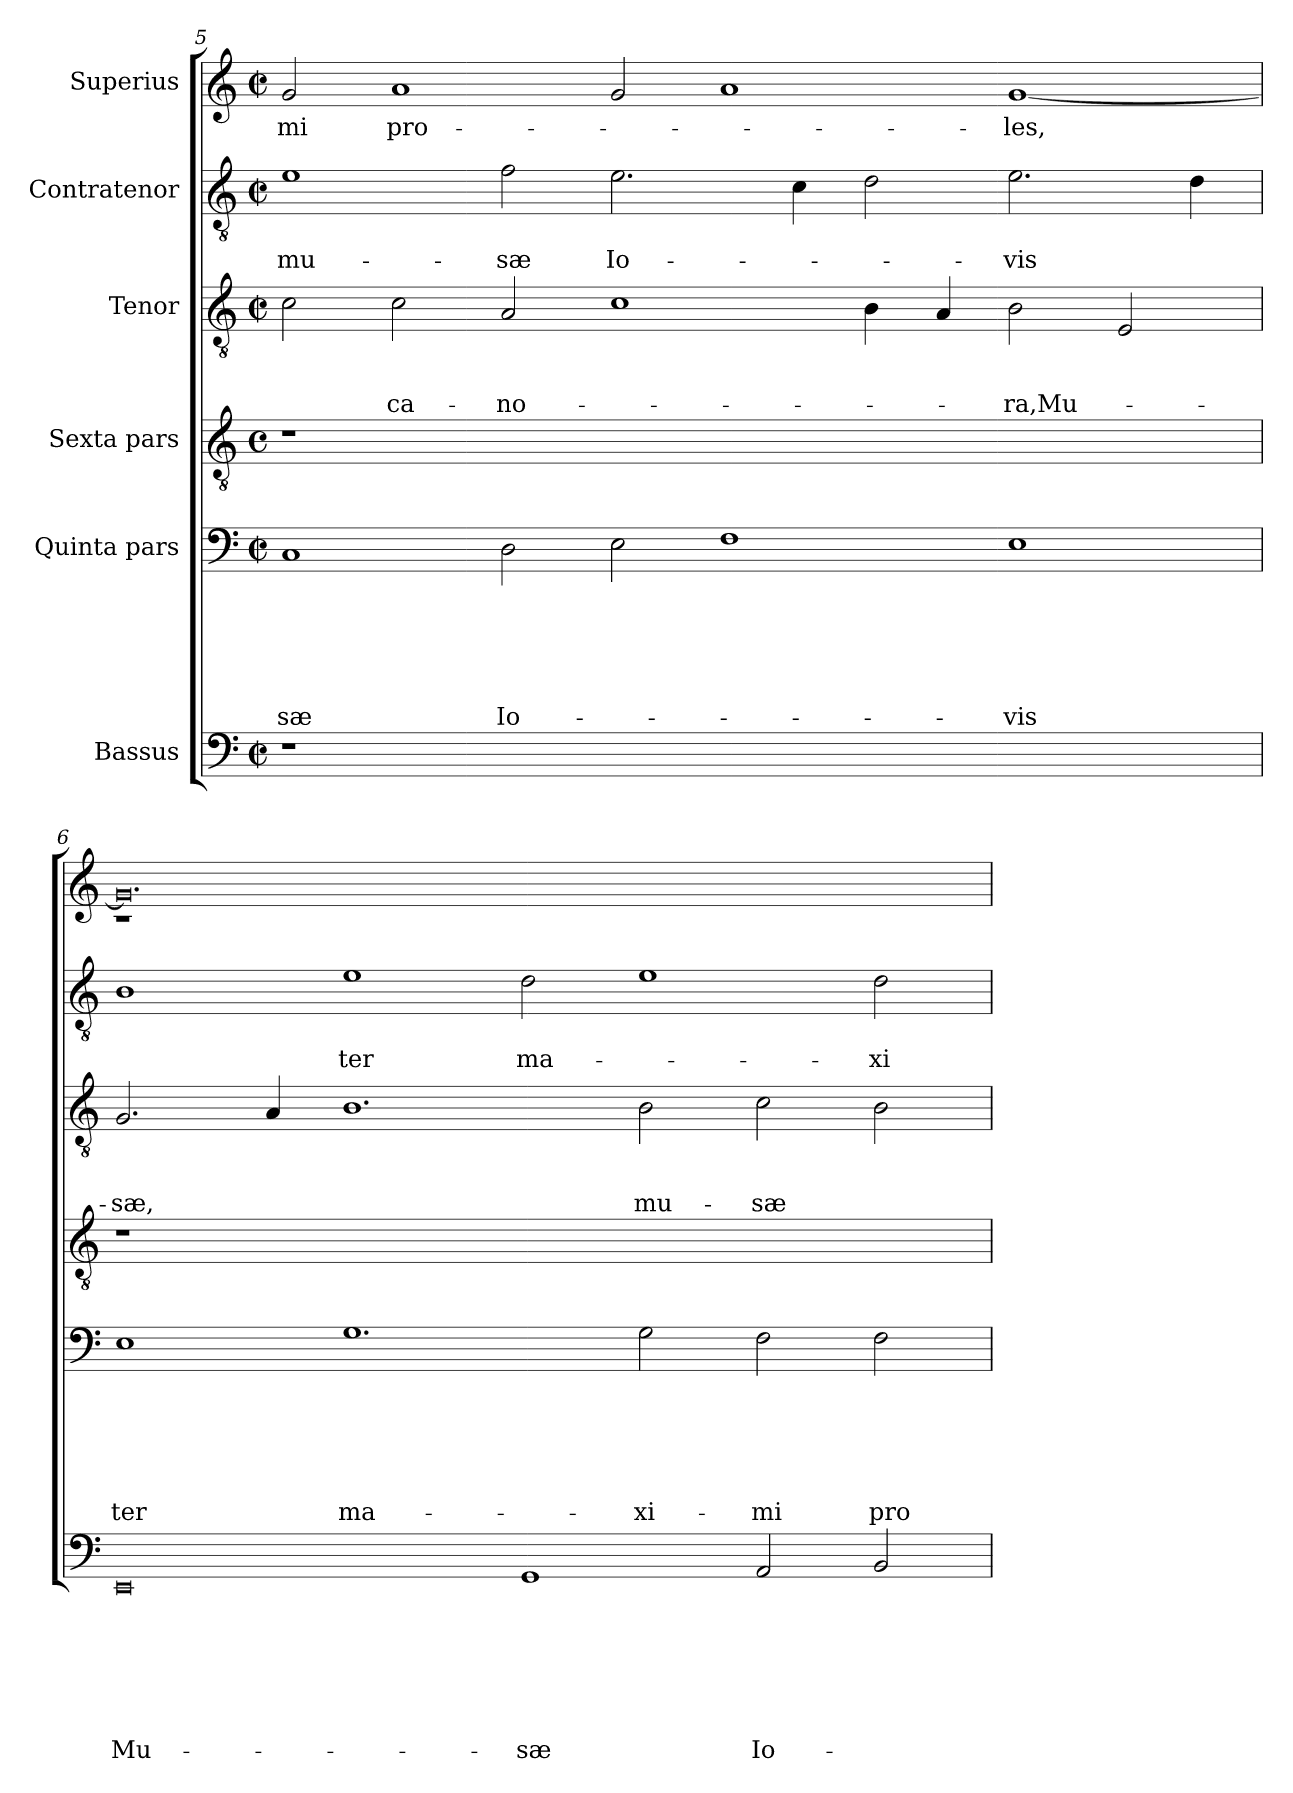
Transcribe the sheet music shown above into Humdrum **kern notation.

**kern	**text	**text	**text	**text	**text	**text	**text	**kern	**text	**text	**text	**text	**text	**text	**kern	**kern	**text	**text	**text	**kern	**text	**text	**kern	**text
*part6	*part6	*part6	*part6	*part6	*part6	*part6	*part6	*part5	*part5	*part5	*part5	*part5	*part5	*part5	*part4	*part3	*part3	*part3	*part3	*part2	*part2	*part2	*part1	*part1
*staff6	*staff6	*staff6	*staff6	*staff6	*staff6	*staff6	*staff6	*staff5	*staff5	*staff5	*staff5	*staff5	*staff5	*staff5	*staff4	*staff3	*staff3	*staff3	*staff3	*staff2	*staff2	*staff2	*staff1	*staff1
*I"Bassus	*	*	*	*	*	*	*	*I"Quinta pars	*	*	*	*	*	*	*I"Sexta pars	*I"Tenor	*	*	*	*I"Contratenor	*	*	*I"Superius	*
*clefF4	*	*	*	*	*	*	*	*clefF4	*	*	*	*	*	*	*clefGv2	*clefGv2	*	*	*	*clefGv2	*	*	*clefG2	*
*k[]	*	*	*	*	*	*	*	*k[]	*	*	*	*	*	*	*k[]	*k[]	*	*	*	*k[]	*	*	*k[]	*
*C:	*	*	*	*	*	*	*	*C:	*	*	*	*	*	*	*C:	*C:	*	*	*	*C:	*	*	*C:	*
*M2/2	*	*	*	*	*	*	*	*M2/2	*	*	*	*	*	*	*M4/4	*M2/2	*	*	*	*M2/2	*	*	*M2/2	*
*met(c|)	*	*	*	*	*	*	*	*met(c|)	*	*	*	*	*	*	*met(c)	*met(c|)	*	*	*	*met(c|)	*	*	*met(c|)	*
=5	=5	=5	=5	=5	=5	=5	=5	=5	=5	=5	=5	=5	=5	=5	=5	=5	=5	=5	=5	=5	=5	=5	=5	=5
!	!	!	!	!	!	!	!	!	!	!	!	!	!	!LO:LY:b	!	!	!	!	!	!	!	!LO:LY:b	!	!LO:LY:b
1r	.	.	.	.	.	.	.	1C	.	.	.	.	.	-sæ	1r	2c\	.	.	.	1e	.	mu-	2g/	-mi
!	!	!	!	!	!	!	!	!	!	!	!	!	!	!	!	!	!	!	!LO:LY:b	!	!	!	!	!LO:LY:b
.	.	.	.	.	.	.	.	.	.	.	.	.	.	.	.	2c\	.	.	ca-	.	.	.	1a	pro-
!	!	!	!	!	!	!	!	!	!	!	!	!	!	!LO:LY:b	!	!	!	!	!LO:LY:b	!	!	!LO:LY:b	!	!
0.ryy	.	.	.	.	.	.	.	2D\	.	.	.	.	.	Io-	0.ryy	2A/	.	.	-no-	2f\	.	-sæ	.	.
!	!	!	!	!	!	!	!	!	!	!	!	!	!	!	!	!	!	!	!	!	!	!LO:LY:b	!	!
.	.	.	.	.	.	.	.	2E\	.	.	.	.	.	.	.	1c	.	.	.	2.e\	.	Io-	2g/	.
.	.	.	.	.	.	.	.	1F	.	.	.	.	.	.	.	.	.	.	.	.	.	.	1a	.
.	.	.	.	.	.	.	.	.	.	.	.	.	.	.	.	.	.	.	.	4c\	.	.	.	.
.	.	.	.	.	.	.	.	.	.	.	.	.	.	.	.	4B\	.	.	.	2d\	.	.	.	.
.	.	.	.	.	.	.	.	.	.	.	.	.	.	.	.	4A/	.	.	.	.	.	.	.	.
!	!	!	!	!	!	!	!	!	!	!	!	!	!	!LO:LY:b	!	!	!	!	!LO:LY:b	!	!	!LO:LY:b	!	!LO:LY:b
.	.	.	.	.	.	.	.	1E	.	.	.	.	.	-vis	.	2B\	.	.	-ra,Mu-	2.e\	.	-vis	[<1g	-les,
.	.	.	.	.	.	.	.	.	.	.	.	.	.	.	.	2E/	.	.	.	.	.	.	.	.
.	.	.	.	.	.	.	.	.	.	.	.	.	.	.	.	.	.	.	.	4d\	.	.	.	.
=6	=6	=6	=6	=6	=6	=6	=6	=6	=6	=6	=6	=6	=6	=6	=6	=6	=6	=6	=6	=6	=6	=6	=6	=6
*	*	*	*	*	*	*	*	*	*	*	*	*	*	*	*	*	*	*	*	*	*	*	*^	*
!	!	!	!	!	!	!	!LO:LY:b	!	!	!	!	!	!	!LO:LY:b	!	!	!	!	!LO:LY:b	!	!	!	!	!LO:N:vis=1	!
0EE	.	.	.	.	.	.	Mu-	1E	.	.	.	.	.	ter	1r	2.G/	.	.	-sæ,	1B	.	.	0.g]	00rc	.
.	.	.	.	.	.	.	.	.	.	.	.	.	.	.	.	4A/	.	.	.	.	.	.	.	.	.
!	!	!	!	!	!	!	!	!	!	!	!	!	!	!LO:LY:b	!	!	!	!	!	!	!	!LO:LY:b	!	!	!
.	.	.	.	.	.	.	.	1.G	.	.	.	.	.	ma-	0.ryy	1.B	.	.	.	1e	.	ter	.	.	.
!	!	!	!	!	!	!	!LO:LY:b	!	!	!	!	!	!	!	!	!	!	!	!	!	!	!LO:LY:b	!	!	!
1GG	.	.	.	.	.	.	-sæ	.	.	.	.	.	.	.	.	.	.	.	.	2d\	.	ma-	.	.	.
!	!	!	!	!	!	!	!	!	!	!	!	!	!	!LO:LY:b	!	!	!	!	!LO:LY:b	!	!	!	!	!	!
.	.	.	.	.	.	.	.	2G\	.	.	.	.	.	-xi-	.	2B\	.	.	mu-	1e	.	.	.	.	.
!	!	!	!	!	!	!	!LO:LY:b	!	!	!	!	!	!	!LO:LY:b	!	!	!	!	!LO:LY:b	!	!	!	!	!	!
2AA/	.	.	.	.	.	.	Io-	2F\	.	.	.	.	.	-mi	.	2c\	.	.	-sæ	.	.	.	1ryy	.	.
!	!	!	!	!	!	!	!	!	!	!	!	!	!	!LO:LY:b	!	!	!	!	!	!	!	!LO:LY:b	!	!	!
2BB/	.	.	.	.	.	.	.	2F\	.	.	.	.	.	pro-	.	2B\	.	.	.	2d\	.	-xi-	.	.	.
*	*	*	*	*	*	*	*	*	*	*	*	*	*	*	*	*	*	*	*	*	*	*	*v	*v	*
=	=	=	=	=	=	=	=	=	=	=	=	=	=	=	=	=	=	=	=	=	=	=	=	=
*-	*-	*-	*-	*-	*-	*-	*-	*-	*-	*-	*-	*-	*-	*-	*-	*-	*-	*-	*-	*-	*-	*-	*-	*-
